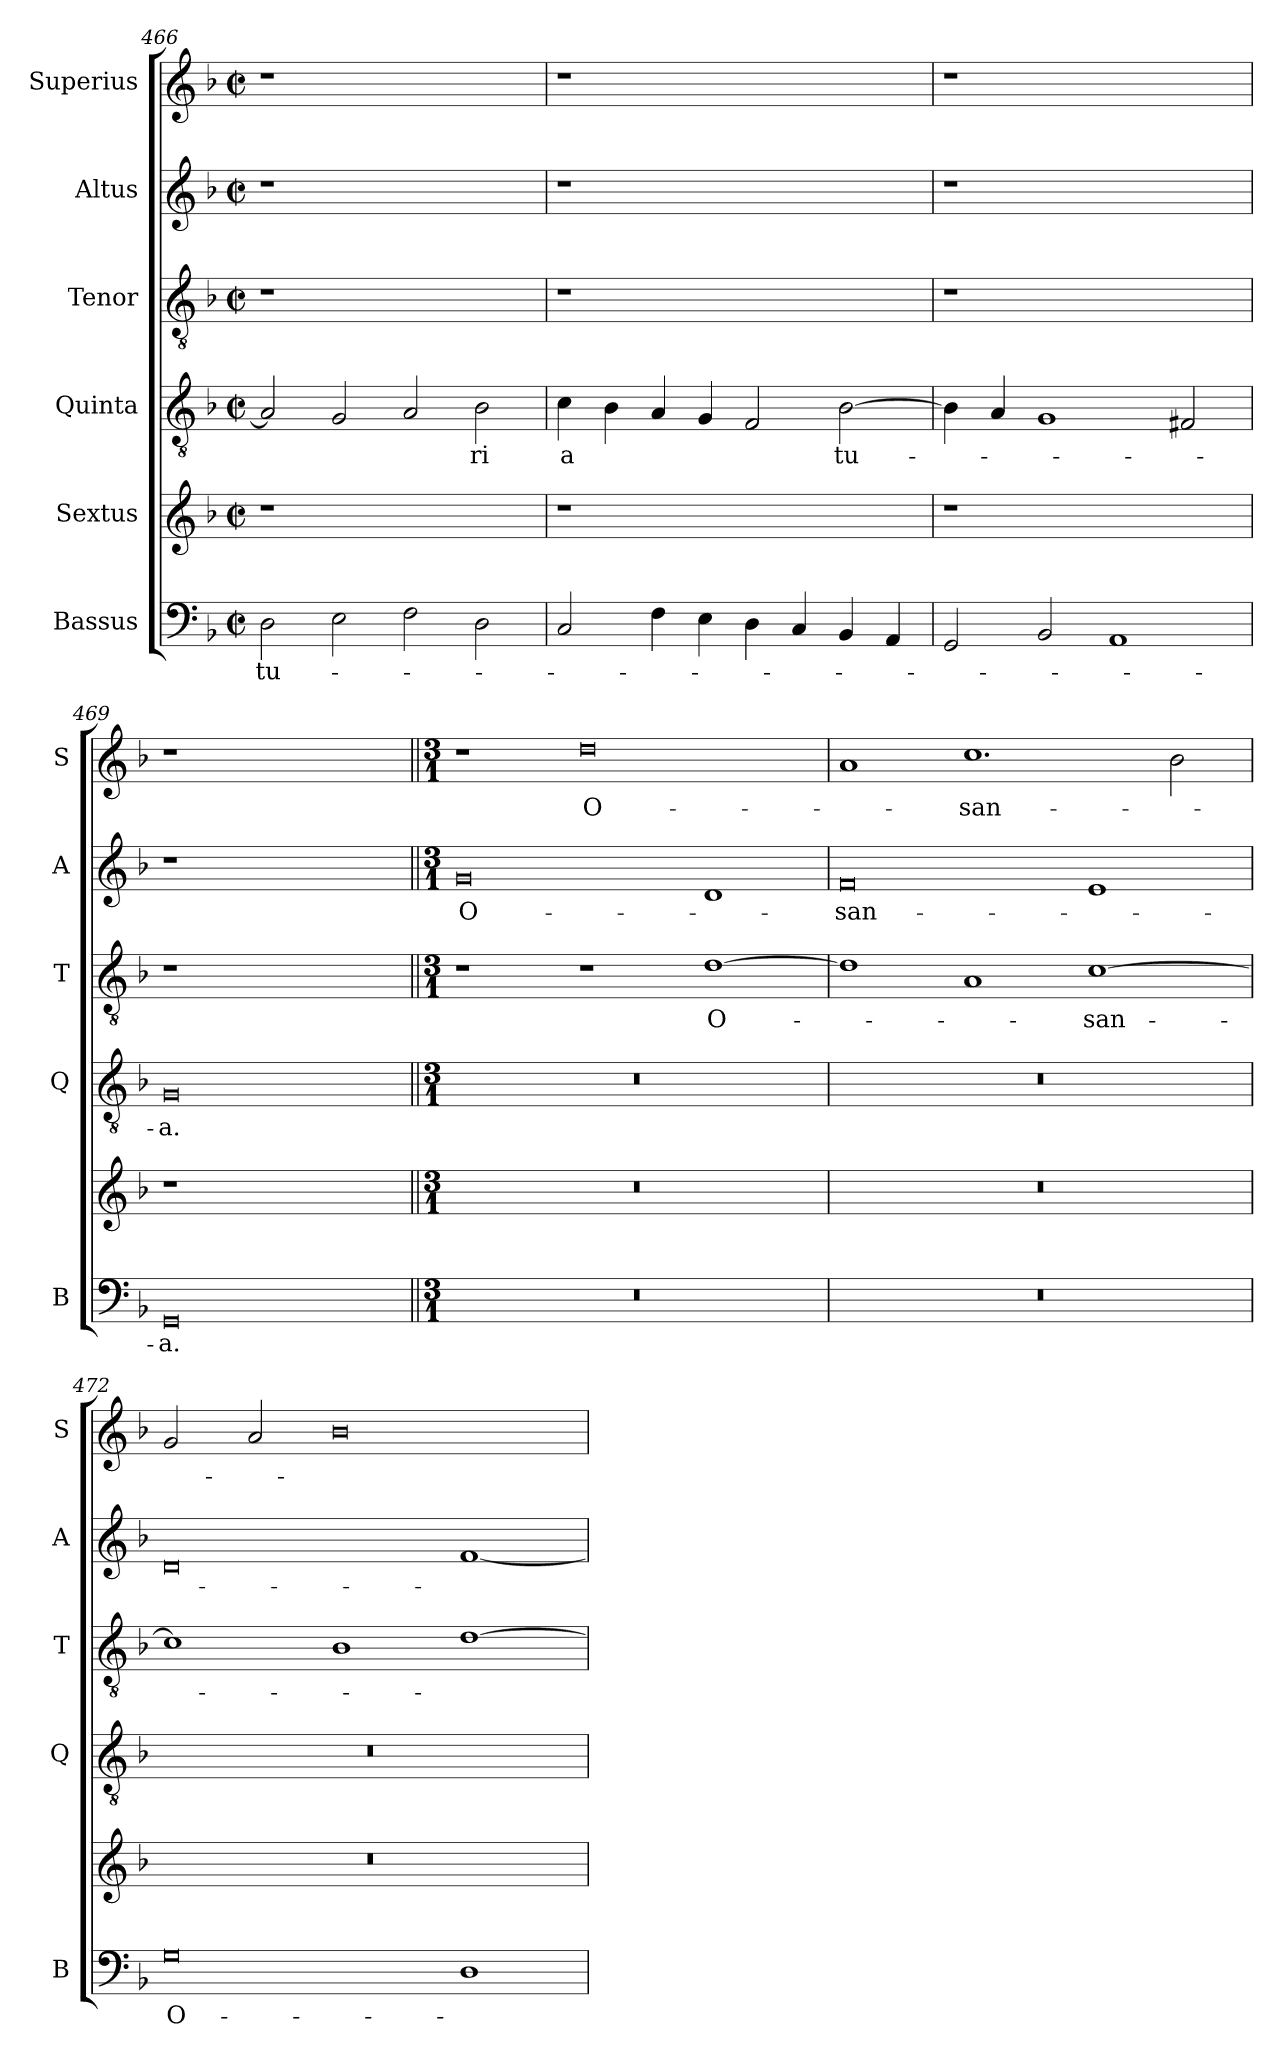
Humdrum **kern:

**kern	**text	**kern	**kern	**text	**kern	**text	**kern	**text	**kern	**text
*part6	*part6	*part5	*part4	*part4	*part3	*part3	*part2	*part2	*part1	*part1
*staff6	*staff6	*staff5	*staff4	*staff4	*staff3	*staff3	*staff2	*staff2	*staff1	*staff1
*I"Bassus	*	*I"Sextus	*I"Quinta	*	*I"Tenor	*	*I"Altus	*	*I"Superius	*
*I'B	*	*	*I'Q	*	*I'T	*	*I'A	*	*I'S	*
*clefF4	*	*clefG2	*clefGv2	*	*clefGv2	*	*clefG2	*	*clefG2	*
*k[b-]	*	*k[b-]	*k[b-]	*	*k[b-]	*	*k[b-]	*	*k[b-]	*
*F:	*	*F:	*F:	*	*F:	*	*F:	*	*F:	*
*M2/2	*	*M2/2	*M2/2	*	*M2/2	*	*M2/2	*	*M2/2	*
*met(c|)	*	*met(c|)	*met(c|)	*	*met(c|)	*	*met(c|)	*	*met(c|)	*
=466	=466	=466	=466	=466	=466	=466	=466	=466	=466	=466
!	!LO:LY:b	!	!	!	!	!	!	!	!	!
2D\	tu-	1r	2A/]	.	1r	.	1r	.	1r	.
2E\	.	.	2G/	.	.	.	.	.	.	.
2F\	.	1ryy	2A/	.	1ryy	.	1ryy	.	1ryy	.
!	!	!	!	!LO:LY:b	!	!	!	!	!	!
2D\	.	.	2B-\	-ri	.	.	.	.	.	.
=467	=467	=467	=467	=467	=467	=467	=467	=467	=467	=467
!	!	!	!	!LO:LY:b	!	!	!	!	!	!
2C/	.	1r	4c\	a	1r	.	1r	.	1r	.
.	.	.	4B-\	.	.	.	.	.	.	.
4F\	.	.	4A/	.	.	.	.	.	.	.
4E\	.	.	4G/	.	.	.	.	.	.	.
4D\	.	1ryy	2F/	.	1ryy	.	1ryy	.	1ryy	.
4C/	.	.	.	.	.	.	.	.	.	.
!	!	!	!	!LO:LY:b	!	!	!	!	!	!
4BB-/	.	.	[2B-\	tu-	.	.	.	.	.	.
4AA/	.	.	.	.	.	.	.	.	.	.
=468	=468	=468	=468	=468	=468	=468	=468	=468	=468	=468
2GG/	.	1r	4B-\]	.	1r	.	1r	.	1r	.
.	.	.	4A/	.	.	.	.	.	.	.
2BB-/	.	.	1G	.	.	.	.	.	.	.
1AA	.	1ryy	.	.	1ryy	.	1ryy	.	1ryy	.
.	.	.	2F#X/	.	.	.	.	.	.	.
=469	=469	=469	=469	=469	=469	=469	=469	=469	=469	=469
!	!LO:LY:b	!	!	!LO:LY:b	!	!	!	!	!	!
0GG	-a.	1r	0G	-a.	1r	.	1r	.	1r	.
.	.	1ryy	.	.	1ryy	.	1ryy	.	1ryy	.
!!LO:PB:g=z
=470||	=470||	=470||	=470||	=470||	=470||	=470||	=470||	=470||	=470||	=470||
*M3/1	*	*M3/1	*M3/1	*	*M3/1	*	*M3/1	*	*M3/1	*
!	!	!	!	!	!	!	!	!LO:LY:b	!	!
0.r	.	0.r	0.r	.	1r	.	0g	O-	1r	.
!	!	!	!	!	!	!	!	!	!	!LO:LY:b
.	.	.	.	.	1r	.	.	.	0dd	O-
!	!	!	!	!	!	!LO:LY:b	!	!	!	!
.	.	.	.	.	[1d	O-	1d	.	.	.
=471	=471	=471	=471	=471	=471	=471	=471	=471	=471	=471
!	!	!	!	!	!	!	!	!LO:LY:b	!	!
0.r	.	0.r	0.r	.	1d]	.	0f	-san-	1a	.
!	!	!	!	!	!	!	!	!	!	!LO:LY:b
.	.	.	.	.	1A	.	.	.	1.cc	-san-
!	!	!	!	!	!	!LO:LY:b	!	!	!	!
.	.	.	.	.	[1c	-san-	1e	.	.	.
.	.	.	.	.	.	.	.	.	2b-\	.
=472	=472	=472	=472	=472	=472	=472	=472	=472	=472	=472
!	!LO:LY:b	!	!	!	!	!	!	!	!	!
0G	O-	0.r	0.r	.	1c]	.	0d	.	2g/	.
.	.	.	.	.	.	.	.	.	2a/	.
.	.	.	.	.	1B-	.	.	.	0b-	.
1D	.	.	.	.	[1d	.	[1f	.	.	.
=	=	=	=	=	=	=	=	=	=	=
*-	*-	*-	*-	*-	*-	*-	*-	*-	*-	*-
